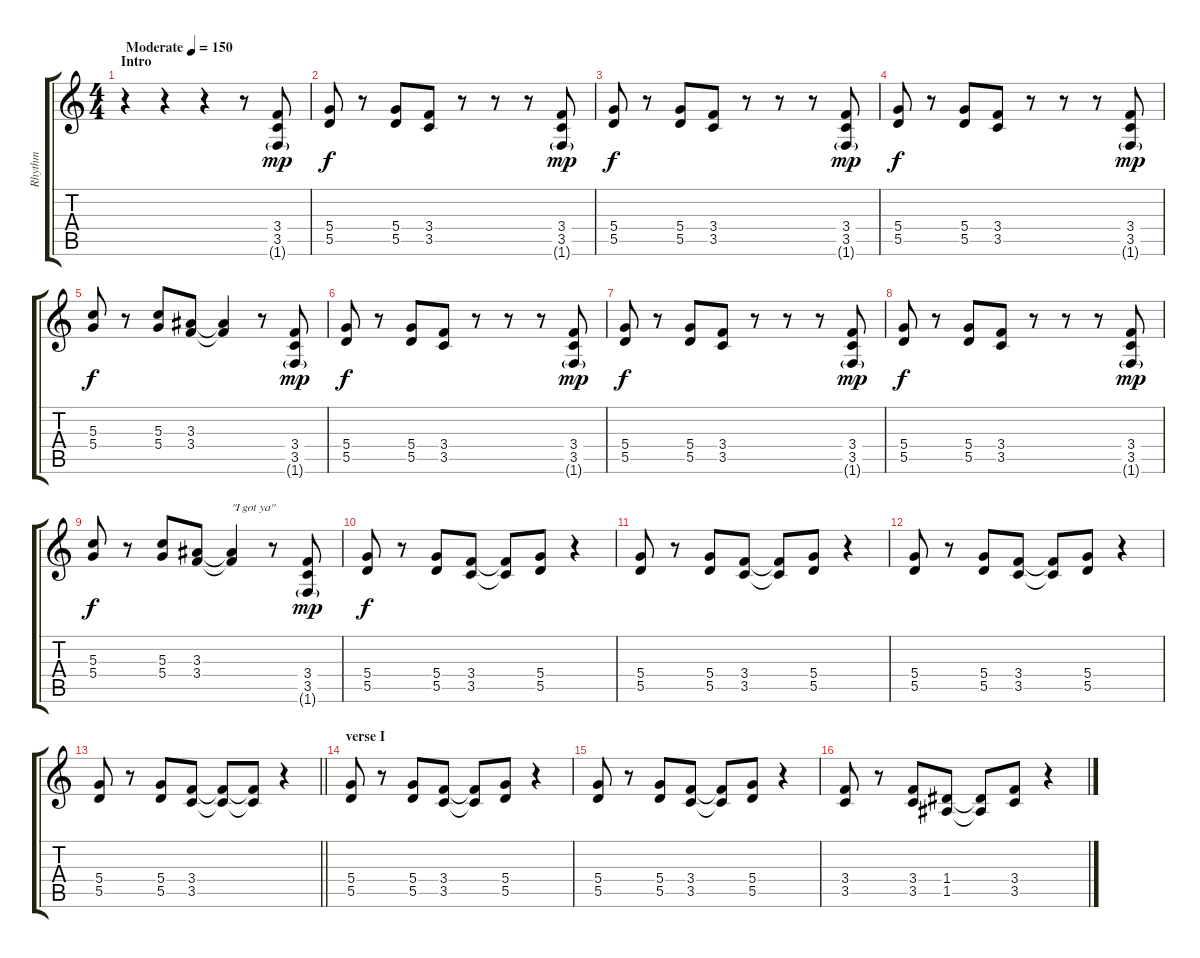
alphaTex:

\track ("Rhythm" "Rhythm") {instrument overdrivenguitar}
\staff {score tabs}
\tuning (E4 B3 G3 D3 A2 E2) {hide}
\ts (4 4)
\section ("" "Intro")
\tempo (150 "Moderate")
\clef g2
\ks c
r.4{dy mp instrument overdrivenguitar} r.4 r.4 r.8 (3.4 3.5 1.6{g}).8 |
(5.4 5.5).8{dy f} r.8 (5.4 5.5).8 (3.4 3.5).8 r.8 r.8 r.8 (3.4 3.5 1.6{g}).8{dy mp} |
(5.4 5.5).8{dy f} r.8 (5.4 5.5).8 (3.4 3.5).8 r.8 r.8 r.8 (3.4 3.5 1.6{g}).8{dy mp} |
(5.4 5.5).8{dy f} r.8 (5.4 5.5).8 (3.4 3.5).8 r.8 r.8 r.8 (3.4 3.5 1.6{g}).8{dy mp} |
(5.3 5.4).8{dy f} r.8 (5.3 5.4).8 (3.3 3.4).8 (3.3{t} 3.4{t}).4 r.8 (3.4 3.5 1.6{g}).8{dy mp} |
(5.4 5.5).8{dy f} r.8 (5.4 5.5).8 (3.4 3.5).8 r.8 r.8 r.8 (3.4 3.5 1.6{g}).8{dy mp} |
(5.4 5.5).8{dy f} r.8 (5.4 5.5).8 (3.4 3.5).8 r.8 r.8 r.8 (3.4 3.5 1.6{g}).8{dy mp} |
(5.4 5.5).8{dy f} r.8 (5.4 5.5).8 (3.4 3.5).8 r.8 r.8 r.8 (3.4 3.5 1.6{g}).8{dy mp} |
(5.3 5.4).8{dy f} r.8 (5.3 5.4).8 (3.3 3.4).8 (3.3{t} 3.4{t}).4{txt "\"I got ya\""} r.8 (3.4 3.5 1.6{g}).8{dy mp} |
(5.4 5.5).8{dy f} r.8 (5.4 5.5).8 (3.4 3.5).8 (3.4{t} 3.5{t}).8 (5.4 5.5).8 r.4 |
(5.4 5.5).8 r.8 (5.4 5.5).8 (3.4 3.5).8 (3.4{t} 3.5{t}).8 (5.4 5.5).8 r.4 |
(5.4 5.5).8 r.8 (5.4 5.5).8 (3.4 3.5).8 (3.4{t} 3.5{t}).8 (5.4 5.5).8 r.4 |
\barLineRight lightlight
(5.4 5.5).8 r.8 (5.4 5.5).8 (3.4 3.5).8 (3.4{t} 3.5{t}).8 (3.4{t} 3.5{t}).8 r.4 |
\section ("" "verse I")
(5.4 5.5).8 r.8 (5.4 5.5).8 (3.4 3.5).8 (3.4{t} 3.5{t}).8 (5.4 5.5).8 r.4 |
(5.4 5.5).8 r.8 (5.4 5.5).8 (3.4 3.5).8 (3.4{t} 3.5{t}).8 (5.4 5.5).8 r.4 |
(3.4 3.5).8 r.8 (3.4 3.5).8 (1.4 1.5).8 (1.4{t} 1.5{t}).8 (3.4 3.5).8 r.4
